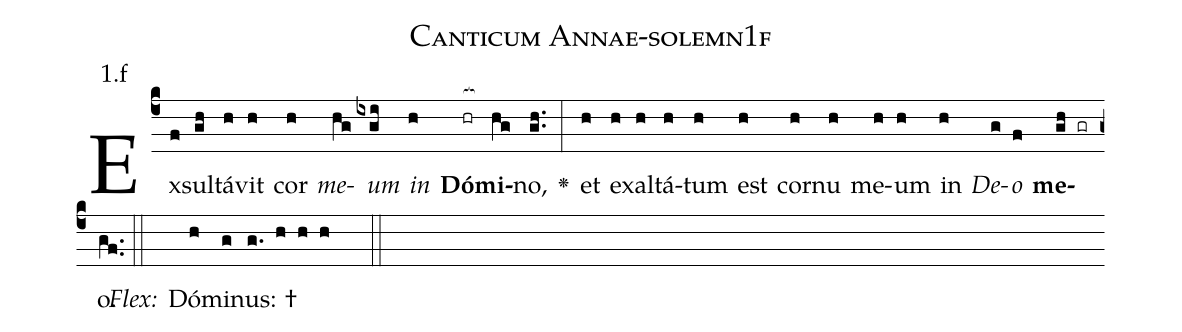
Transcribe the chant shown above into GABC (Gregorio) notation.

name: Canticum Annae-solemn1f;
annotation: 1.f;
%%
(c4)Ex(f)sul(gh)tá(h)vit(h) cor(h) <i>me</i>(hg)<i>um</i>(ixgi) <i>in</i>(h) <b>Dó</b>(hr[ocb:1{])<b>mi</b>(hg[ocb:0}])no,(gh..) <v>\greheightstar</v>(:) et(h) e(h)xal(h)tá(h)tum(h) est(h) cor(h)nu(h) me(h)um(h) in(h) <i>De</i>(g)<i>o</i>(f) <b>me</b>(gh gr)o.(gf..) (::)
<i>Flex:</i>()  Dó(h)mi(g)nus: †(g. h h h  ::)

%E(h) u(h) o(g) u(f) a(gh) e.(gf..) (::)
